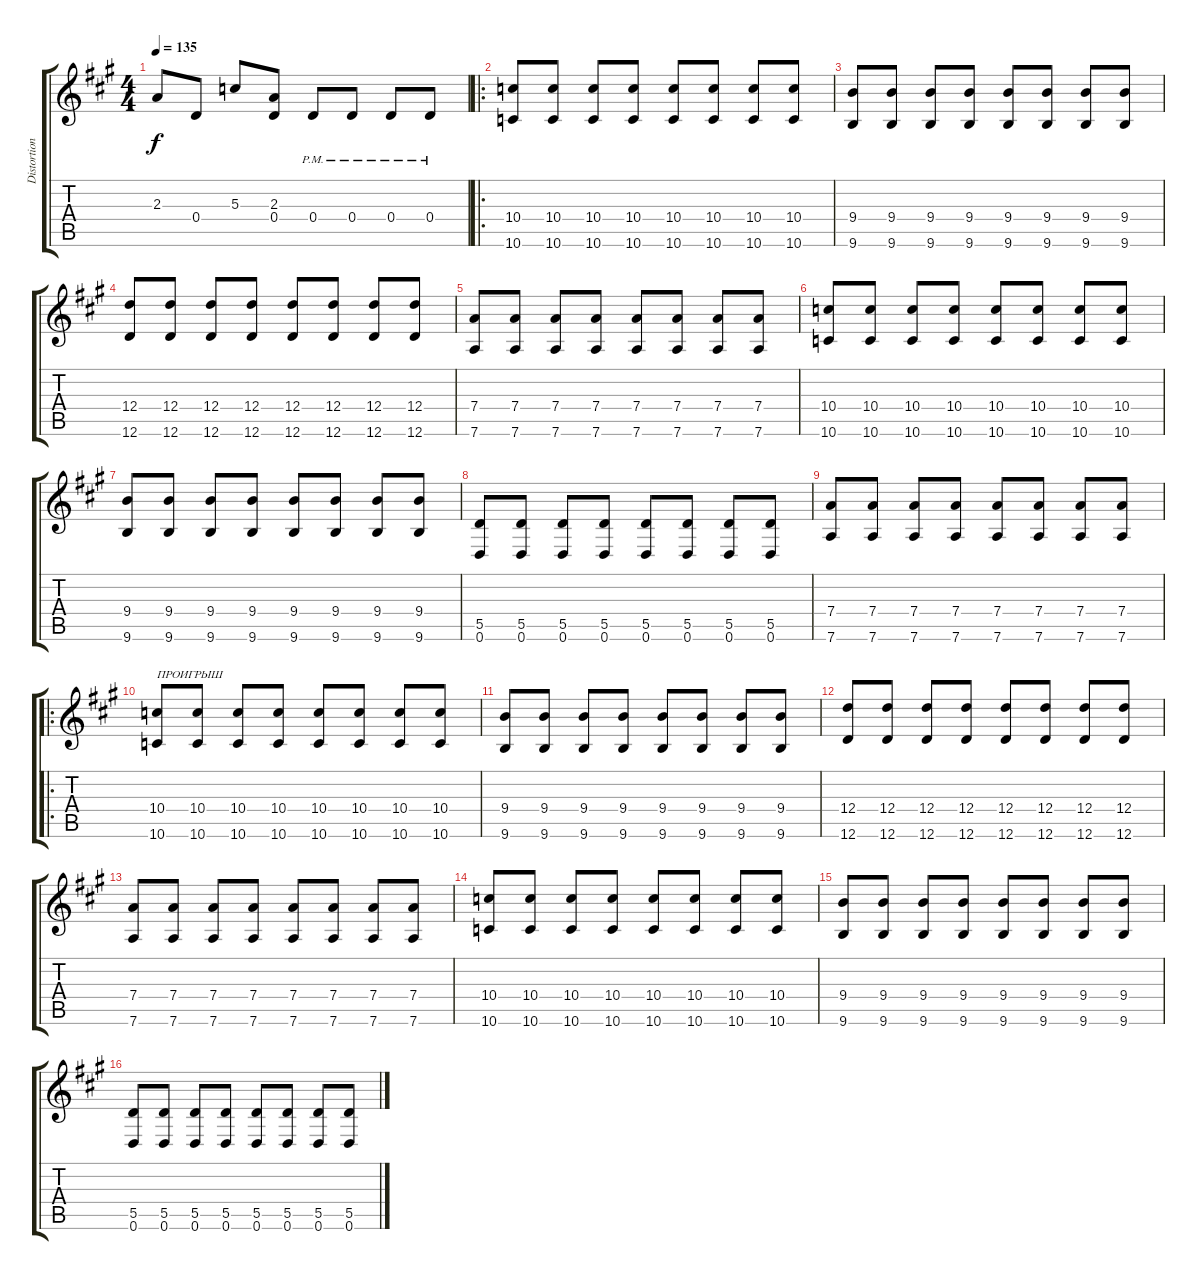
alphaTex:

\track ("Distortion guitar" "Distortion") {instrument distortionguitar}
\staff {score tabs}
\tuning (E4 B3 G3 D3 A2 D2) {hide}
\ts (4 4)
\tempo 135
\clef g2
\ks a
2.3.8{dy f} 0.4.8 5.3.8 (2.3 0.4).8 0.4{pm}.8 0.4{pm}.8 0.4{pm}.8 0.4{pm}.8 |
\ro
(10.4 10.6).8 (10.4 10.6).8 (10.4 10.6).8 (10.4 10.6).8 (10.4 10.6).8 (10.4 10.6).8 (10.4 10.6).8 (10.4 10.6).8 |
(9.4 9.6).8 (9.4 9.6).8 (9.4 9.6).8 (9.4 9.6).8 (9.4 9.6).8 (9.4 9.6).8 (9.4 9.6).8 (9.4 9.6).8 |
(12.4 12.6).8 (12.4 12.6).8 (12.4 12.6).8 (12.4 12.6).8 (12.4 12.6).8 (12.4 12.6).8 (12.4 12.6).8 (12.4 12.6).8 |
(7.4 7.6).8 (7.4 7.6).8 (7.4 7.6).8 (7.4 7.6).8 (7.4 7.6).8 (7.4 7.6).8 (7.4 7.6).8 (7.4 7.6).8 |
(10.4 10.6).8 (10.4 10.6).8 (10.4 10.6).8 (10.4 10.6).8 (10.4 10.6).8 (10.4 10.6).8 (10.4 10.6).8 (10.4 10.6).8 |
(9.4 9.6).8 (9.4 9.6).8 (9.4 9.6).8 (9.4 9.6).8 (9.4 9.6).8 (9.4 9.6).8 (9.4 9.6).8 (9.4 9.6).8 |
(5.5 0.6).8 (5.5 0.6).8 (5.5 0.6).8 (5.5 0.6).8 (5.5 0.6).8 (5.5 0.6).8 (5.5 0.6).8 (5.5 0.6).8 |
(7.4 7.6).8 (7.4 7.6).8 (7.4 7.6).8 (7.4 7.6).8 (7.4 7.6).8 (7.4 7.6).8 (7.4 7.6).8 (7.4 7.6).8 |
\ro
(10.4 10.6).8{txt "ПРОИГРЫШ"} (10.4 10.6).8 (10.4 10.6).8 (10.4 10.6).8 (10.4 10.6).8 (10.4 10.6).8 (10.4 10.6).8 (10.4 10.6).8 |
(9.4 9.6).8 (9.4 9.6).8 (9.4 9.6).8 (9.4 9.6).8 (9.4 9.6).8 (9.4 9.6).8 (9.4 9.6).8 (9.4 9.6).8 |
(12.4 12.6).8 (12.4 12.6).8 (12.4 12.6).8 (12.4 12.6).8 (12.4 12.6).8 (12.4 12.6).8 (12.4 12.6).8 (12.4 12.6).8 |
(7.4 7.6).8 (7.4 7.6).8 (7.4 7.6).8 (7.4 7.6).8 (7.4 7.6).8 (7.4 7.6).8 (7.4 7.6).8 (7.4 7.6).8 |
(10.4 10.6).8 (10.4 10.6).8 (10.4 10.6).8 (10.4 10.6).8 (10.4 10.6).8 (10.4 10.6).8 (10.4 10.6).8 (10.4 10.6).8 |
(9.4 9.6).8 (9.4 9.6).8 (9.4 9.6).8 (9.4 9.6).8 (9.4 9.6).8 (9.4 9.6).8 (9.4 9.6).8 (9.4 9.6).8 |
(5.5 0.6).8 (5.5 0.6).8 (5.5 0.6).8 (5.5 0.6).8 (5.5 0.6).8 (5.5 0.6).8 (5.5 0.6).8 (5.5 0.6).8
